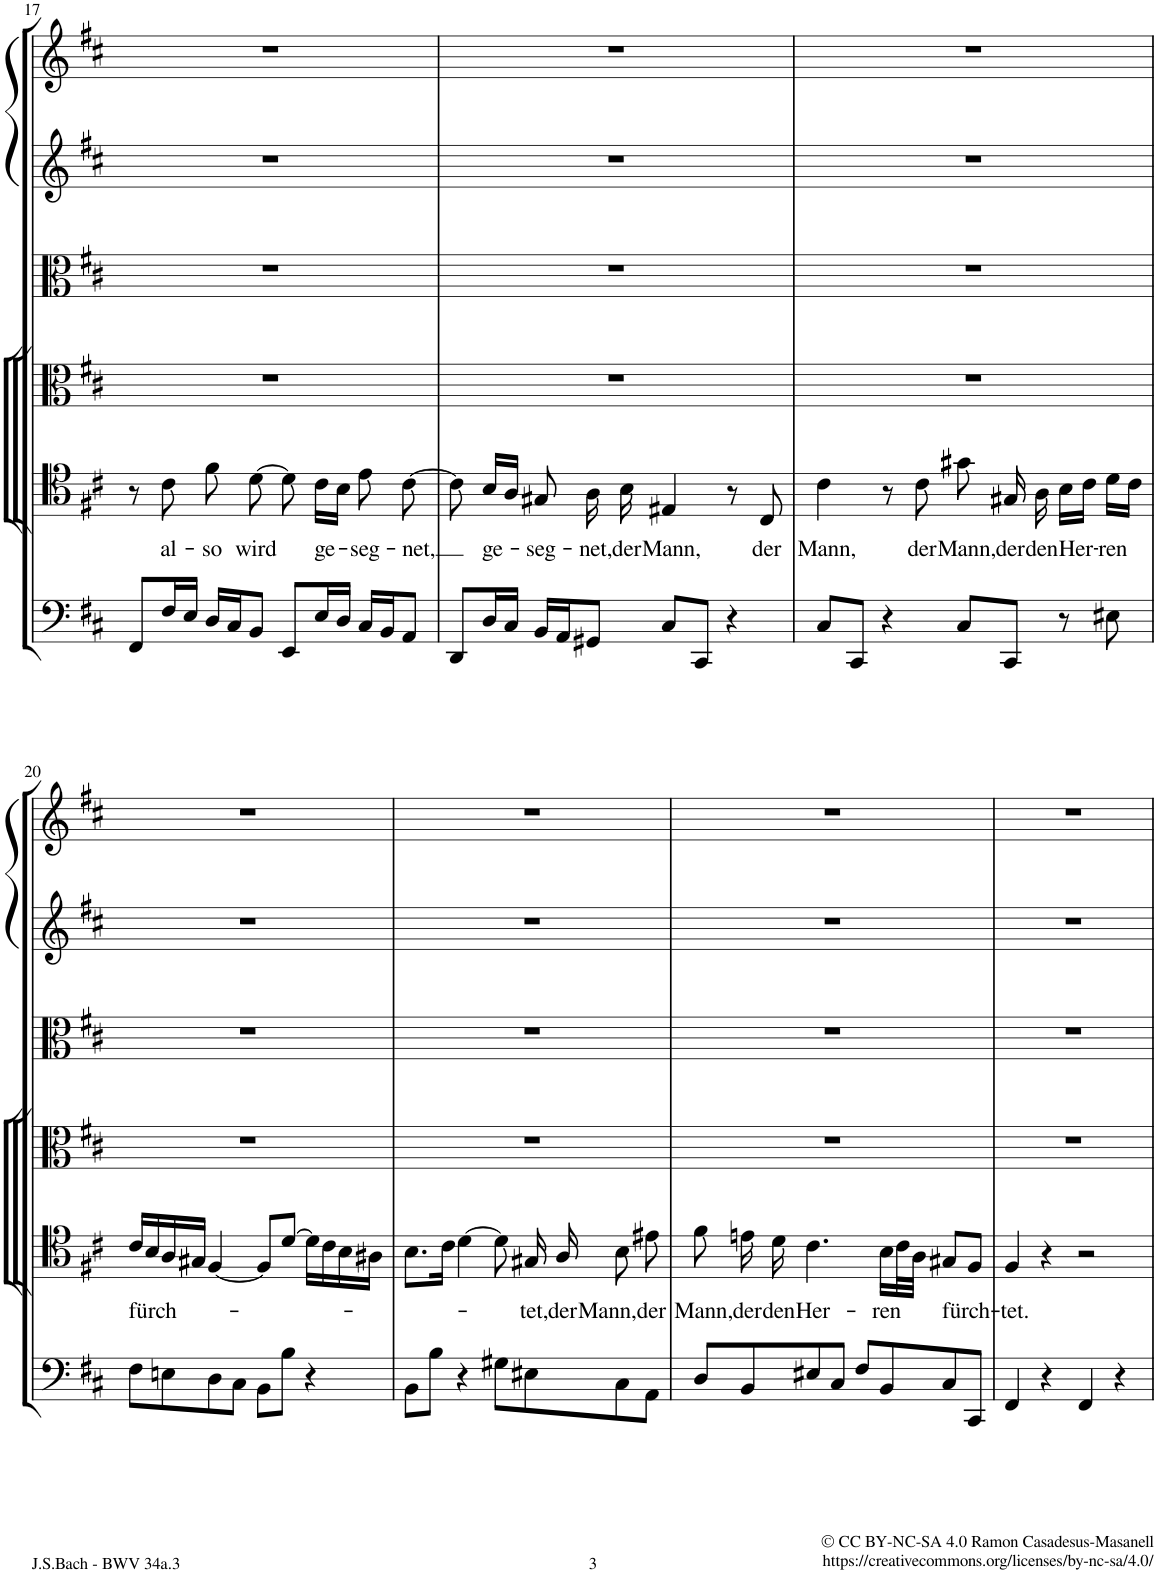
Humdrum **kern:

**kern	**kern	**text	**kern	**kern	**kern	**kern
*part6	*part5	*part5	*part4	*part3	*part2	*part1
*staff6	*staff5	*staff5	*staff4	*staff3	*staff2	*staff1
*I"Continuo	*I"Tenore	*	*I"Alto	*I"Viola	*I"Violino II	*I"Violino I
*	*	*	*	*I'Vla	*I'Vln	*I'Vln
!!LO:PB:g=z
*clefF4	*clefC4	*	*clefC3	*clefC3	*clefG2	*clefG2
*k[f#c#]	*k[f#c#]	*	*k[f#c#]	*k[f#c#]	*k[f#c#]	*k[f#c#]
*M4/4	*M4/4	*	*M4/4	*M4/4	*M4/4	*M4/4
*met(c)	*met(c)	*	*met(c)	*met(c)	*met(c)	*met(c)
=17	=17	=17	=17	=17	=17	=17
8FF#/L	8r	.	1r	1r	1r	1r
!	!	!LO:LY:b	!	!	!	!
16F#/L	8c#\	al-	.	.	.	.
16E/JJ	.	.	.	.	.	.
!	!	!LO:LY:b	!	!	!	!
16D/LL	8f#\	-so	.	.	.	.
16C#/J	.	.	.	.	.	.
!	!	!LO:LY:b	!	!	!	!
8BB/J	[>8d\	wird	.	.	.	.
8EE/L	8d\]	.	.	.	.	.
!	!	!LO:LY:b	!	!	!	!
16E/L	16c#\LL	ge-	.	.	.	.
16D/JJ	16B\JJ	.	.	.	.	.
!	!	!LO:LY:b	!	!	!	!
16C#/LL	8e\	-seg-	.	.	.	.
16BB/J	.	.	.	.	.	.
!	!	!LO:LY:b	!	!	!	!
8AA/J	[>8c#\	-net,	.	.	.	.
=18	=18	=18	=18	=18	=18	=18
8DD/L	8c#\]	.	1r	1r	1r	1r
!	!	!LO:LY:b	!	!	!	!
16D/L	16B/LL	ge-	.	.	.	.
16C#/JJ	16A/JJ	.	.	.	.	.
!	!	!LO:LY:b	!	!	!	!
16BB/LL	8G#X/	-seg-	.	.	.	.
16AA/J	.	.	.	.	.	.
!	!	!LO:LY:b	!	!	!	!
8GG#X/J	16A\	-net,	.	.	.	.
!	!	!LO:LY:b	!	!	!	!
.	16B\	der	.	.	.	.
!	!	!LO:LY:b	!	!	!	!
8C#/L	4E#X/	Mann,	.	.	.	.
8CC#/J	.	.	.	.	.	.
4r	8r	.	.	.	.	.
!	!	!LO:LY:b	!	!	!	!
.	8C#/	der	.	.	.	.
=19	=19	=19	=19	=19	=19	=19
!	!	!LO:LY:b	!	!	!	!
8C#/L	4c#\	Mann,	1r	1r	1r	1r
8CC#/J	.	.	.	.	.	.
4r	8r	.	.	.	.	.
!	!	!LO:LY:b	!	!	!	!
.	8c#\	der	.	.	.	.
!	!	!LO:LY:b	!	!	!	!
8C#/L	8g#X\	Mann,	.	.	.	.
!	!	!LO:LY:b	!	!	!	!
8CC#/J	16G#X/	der	.	.	.	.
!	!	!LO:LY:b	!	!	!	!
.	16A\	den	.	.	.	.
!	!	!LO:LY:b	!	!	!	!
8r	16B\LL	Her-	.	.	.	.
.	16c#\JJ	.	.	.	.	.
!	!	!LO:LY:b	!	!	!	!
8E#X\	16d\LL	-ren	.	.	.	.
.	16c#\JJ	.	.	.	.	.
!!LO:LB:g=z
=20	=20	=20	=20	=20	=20	=20
!	!	!LO:LY:b	!	!	!	!
8F#\L	16c#/LL	fürch-	1r	1r	1r	1r
.	16B/	.	.	.	.	.
8En\	16A/	.	.	.	.	.
.	16G#X/JJ	.	.	.	.	.
8D\	[<4F#/	.	.	.	.	.
8C#\J	.	.	.	.	.	.
8BB\L	8F#/L]	.	.	.	.	.
8B\J	[>8d/J	.	.	.	.	.
4r	16d\LL]	.	.	.	.	.
.	16c#\	.	.	.	.	.
.	16B\	.	.	.	.	.
.	16A#X\JJ	.	.	.	.	.
=21	=21	=21	=21	=21	=21	=21
8BB\L	8.B\L	.	1r	1r	1r	1r
8B\J	.	.	.	.	.	.
.	16c#\Jk	.	.	.	.	.
4r	[>4d\	.	.	.	.	.
8G#X\L	8d\]	.	.	.	.	.
!	!	!LO:LY:b	!	!	!	!
8E#X\	16G#X/	tet,	.	.	.	.
!	!	!LO:LY:b	!	!	!	!
.	16A/	der	.	.	.	.
!	!	!LO:LY:b	!	!	!	!
8C#\	8B\	Mann,der	.	.	.	.
8AA\J	8e#X\	.	.	.	.	.
=22	=22	=22	=22	=22	=22	=22
!	!	!LO:LY:b	!	!	!	!
8D/L	8f#\	Mann,	1r	1r	1r	1r
!	!	!LO:LY:b	!	!	!	!
8BB/	16en\	der	.	.	.	.
!	!	!LO:LY:b	!	!	!	!
.	16d\	den	.	.	.	.
!	!	!LO:LY:b	!	!	!	!
8E#X/	4.c#\	Her-	.	.	.	.
8C#/J	.	.	.	.	.	.
8F#/L	.	.	.	.	.	.
!	!	!LO:LY:b	!	!	!	!
8BB/	16B\LL	-ren	.	.	.	.
.	32c#\L	.	.	.	.	.
.	32A\JJJ	.	.	.	.	.
!	!	!LO:LY:b	!	!	!	!
8C#/	8G#X/L	fürch-	.	.	.	.
8CC#/J	8F#/J	.	.	.	.	.
=23	=23	=23	=23	=23	=23	=23
!	!	!LO:LY:b	!	!	!	!
4FF#/	4F#/	-tet.	1r	1r	1r	1r
4r	4r	.	.	.	.	.
4FF#/	2r	.	.	.	.	.
4r	.	.	.	.	.	.
=	=	=	=	=	=	=
*-	*-	*-	*-	*-	*-	*-
